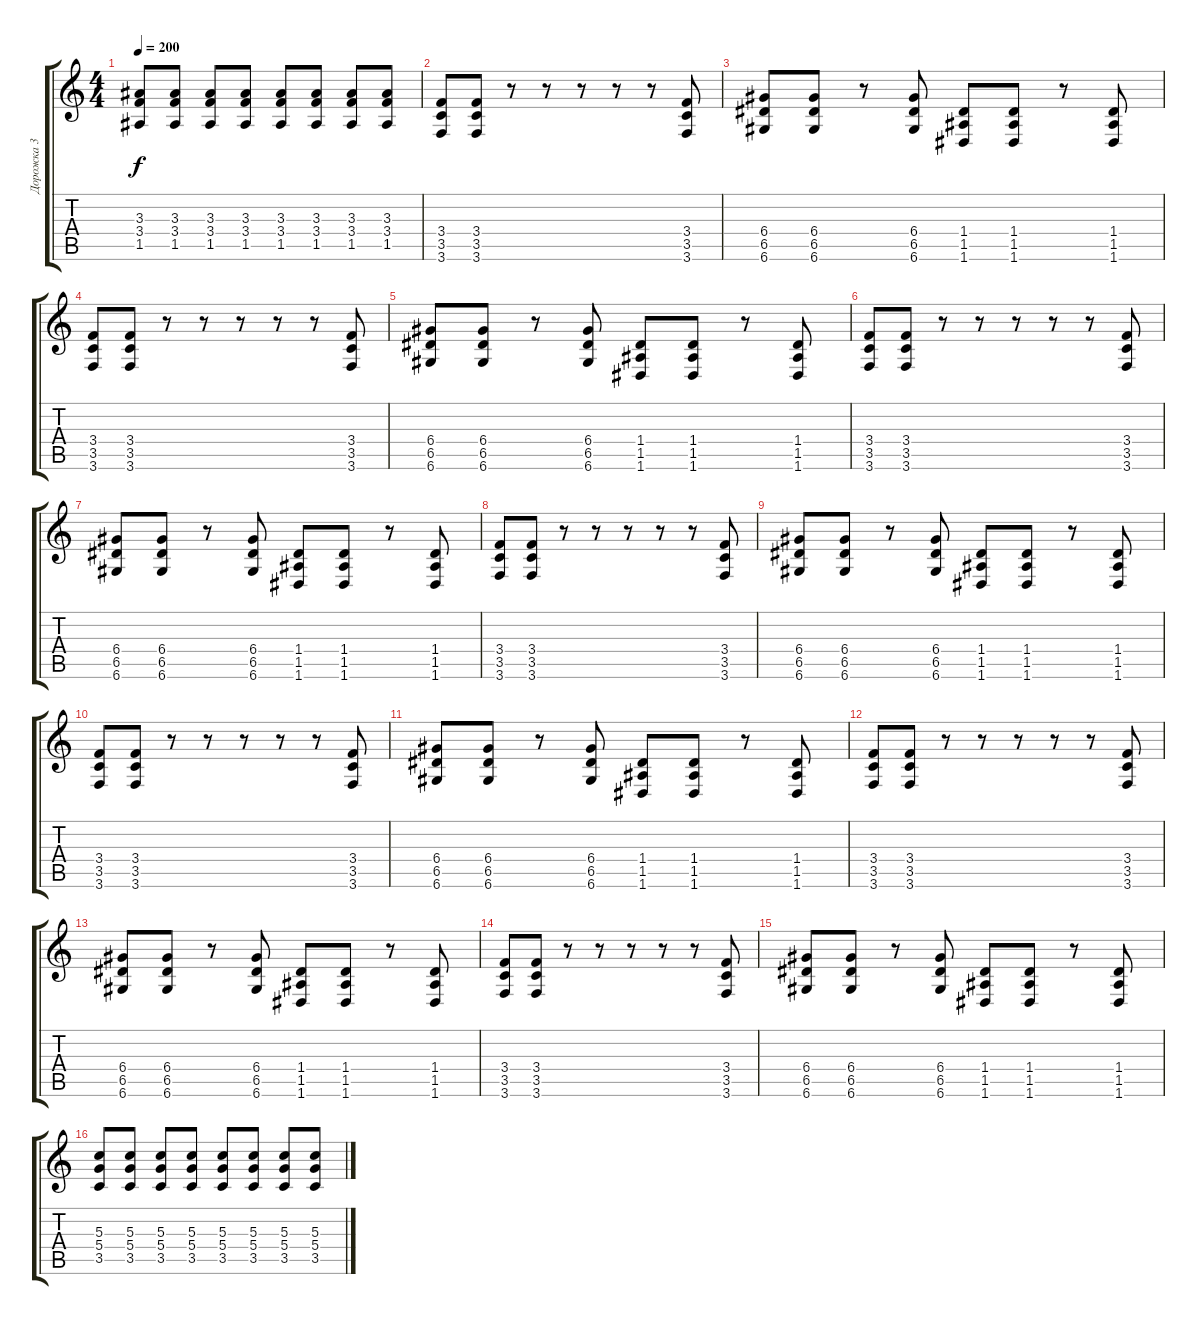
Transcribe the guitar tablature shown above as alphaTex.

\track ("Дорожка 3" "Дорожка 3") {instrument distortionguitar}
\staff {score tabs}
\tuning (E4 B3 G3 D3 A2 D2) {hide}
\ts (4 4)
\tempo 200
\clef g2
\ks c
(3.3 3.4 1.5).8{dy f} (3.3 3.4 1.5).8 (3.3 3.4 1.5).8 (3.3 3.4 1.5).8 (3.3 3.4 1.5).8 (3.3 3.4 1.5).8 (3.3 3.4 1.5).8 (3.3 3.4 1.5).8 |
(3.4 3.5 3.6).8{instrument distortionguitar} (3.4 3.5 3.6).8 r.8 r.8 r.8 r.8 r.8 (3.4 3.5 3.6).8 |
(6.4 6.5 6.6).8 (6.4 6.5 6.6).8 r.8 (6.4 6.5 6.6).8 (1.4 1.5 1.6).8 (1.4 1.5 1.6).8 r.8 (1.4 1.5 1.6).8 |
(3.4 3.5 3.6).8 (3.4 3.5 3.6).8 r.8 r.8 r.8 r.8 r.8 (3.4 3.5 3.6).8 |
(6.4 6.5 6.6).8 (6.4 6.5 6.6).8 r.8 (6.4 6.5 6.6).8 (1.4 1.5 1.6).8 (1.4 1.5 1.6).8 r.8 (1.4 1.5 1.6).8 |
(3.4 3.5 3.6).8 (3.4 3.5 3.6).8 r.8 r.8 r.8 r.8 r.8 (3.4 3.5 3.6).8 |
(6.4 6.5 6.6).8 (6.4 6.5 6.6).8 r.8 (6.4 6.5 6.6).8 (1.4 1.5 1.6).8 (1.4 1.5 1.6).8 r.8 (1.4 1.5 1.6).8 |
(3.4 3.5 3.6).8 (3.4 3.5 3.6).8 r.8 r.8 r.8 r.8 r.8 (3.4 3.5 3.6).8 |
(6.4 6.5 6.6).8 (6.4 6.5 6.6).8 r.8 (6.4 6.5 6.6).8 (1.4 1.5 1.6).8 (1.4 1.5 1.6).8 r.8 (1.4 1.5 1.6).8 |
(3.4 3.5 3.6).8 (3.4 3.5 3.6).8 r.8 r.8 r.8 r.8 r.8 (3.4 3.5 3.6).8 |
(6.4 6.5 6.6).8 (6.4 6.5 6.6).8 r.8 (6.4 6.5 6.6).8 (1.4 1.5 1.6).8 (1.4 1.5 1.6).8 r.8 (1.4 1.5 1.6).8 |
(3.4 3.5 3.6).8 (3.4 3.5 3.6).8 r.8 r.8 r.8 r.8 r.8 (3.4 3.5 3.6).8 |
(6.4 6.5 6.6).8 (6.4 6.5 6.6).8 r.8 (6.4 6.5 6.6).8 (1.4 1.5 1.6).8 (1.4 1.5 1.6).8 r.8 (1.4 1.5 1.6).8 |
(3.4 3.5 3.6).8 (3.4 3.5 3.6).8 r.8 r.8 r.8 r.8 r.8 (3.4 3.5 3.6).8 |
(6.4 6.5 6.6).8 (6.4 6.5 6.6).8 r.8 (6.4 6.5 6.6).8 (1.4 1.5 1.6).8 (1.4 1.5 1.6).8 r.8 (1.4 1.5 1.6).8 |
(5.3 5.4 3.5).8 (5.3 5.4 3.5).8 (5.3 5.4 3.5).8 (5.3 5.4 3.5).8 (5.3 5.4 3.5).8 (5.3 5.4 3.5).8 (5.3 5.4 3.5).8 (5.3 5.4 3.5).8
